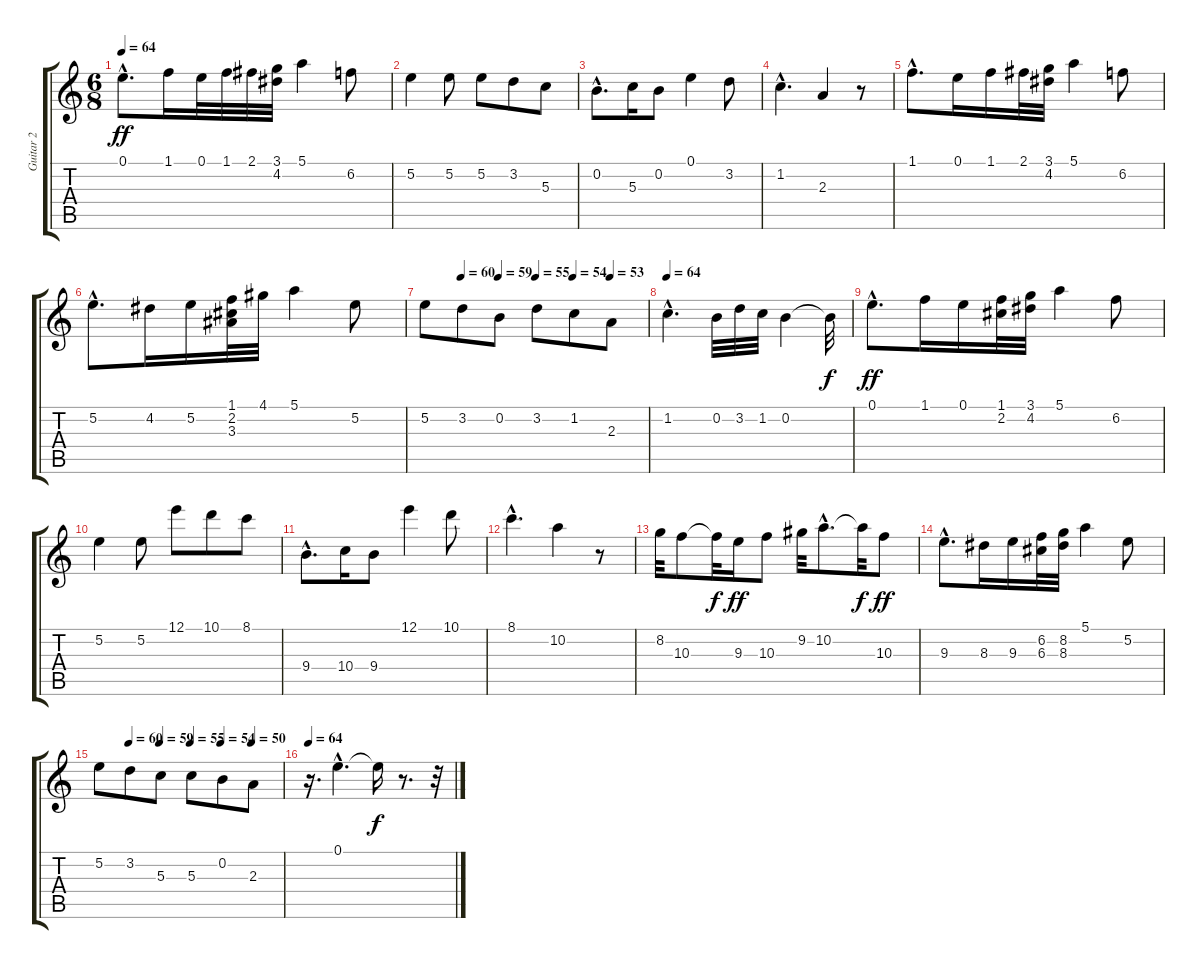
\track ("Guitar 2" "Guitar 2") {instrument acousticguitarnylon}
\staff {score tabs}
\tuning (E4 B3 G3 D3 A2 E2) {hide}
\ts (6 8)
\tempo 64
\clef g2
\ks c
0.1{hac}.8{d dy ff instrument acousticguitarnylon} 1.1.16 0.1.32 1.1.32 2.1.32 (3.1 4.2).32 5.1.4 6.2.8 |
5.2.4 5.2.8 5.2.8 3.2.8 5.3.8 |
0.2{hac}.8{d} 5.3.16 0.2.8 0.1.4 3.2.8 |
1.2{hac}.4{d} 2.3.4 r.8 |
1.1{hac}.8{d} 0.1.16 1.1.16 2.1.32 (3.1 4.2).32 5.1.4 6.2.8 |
5.2{hac}.8{d} 4.2.16 5.2.16 (1.1 2.2 3.3).32 4.1.32 5.1.4 5.2.8 |
\tempo (60 0.16666666666666666)
\tempo (59 0.3333333333333333)
\tempo (55 0.5)
\tempo (54 0.6666666666666666)
\tempo (53 0.8333333333333334)
5.2.8 3.2.8 0.2.8 3.2.8 1.2.8 2.3.8 |
\tempo 64
1.2{hac}.4{d} 0.2.32 3.2.32 1.2.32 0.2.4 0.2{t}.32{dy f} |
0.1{hac}.8{d dy ff} 1.1.16 0.1.16 (1.1 2.2).32 (3.1 4.2).32 5.1.4 6.2.8 |
5.2.4 5.2.8 12.1.8 10.1.8 8.1.8 |
9.4{hac}.8{d} 10.4.16 9.4.8 12.1.4 10.1.8 |
8.1{hac}.4{d} 10.2.4 r.8 |
8.2.32 10.3.8 10.3{t}.32{dy f} 9.3.16{dy ff} 10.3.8 9.2.32 10.2{hac}.8{d} 10.2{t}.32{dy f} 10.3.8{dy ff} |
9.3{hac}.8{d} 8.3.16 9.3.16 (6.2 6.3).32 (8.2 8.3).32 5.1.4 5.2.8 |
\tempo (60 0.16666666666666666)
\tempo (59 0.3333333333333333)
\tempo (55 0.5)
\tempo (54 0.6666666666666666)
\tempo (50 0.8333333333333334)
5.2.8 3.2.8 5.3.8 5.3.8 0.2.8 2.3.8 |
\tempo 64
r.16{d} 0.1{hac}.4{d} 0.1{t}.16{dy f} r.8{d} r.32
